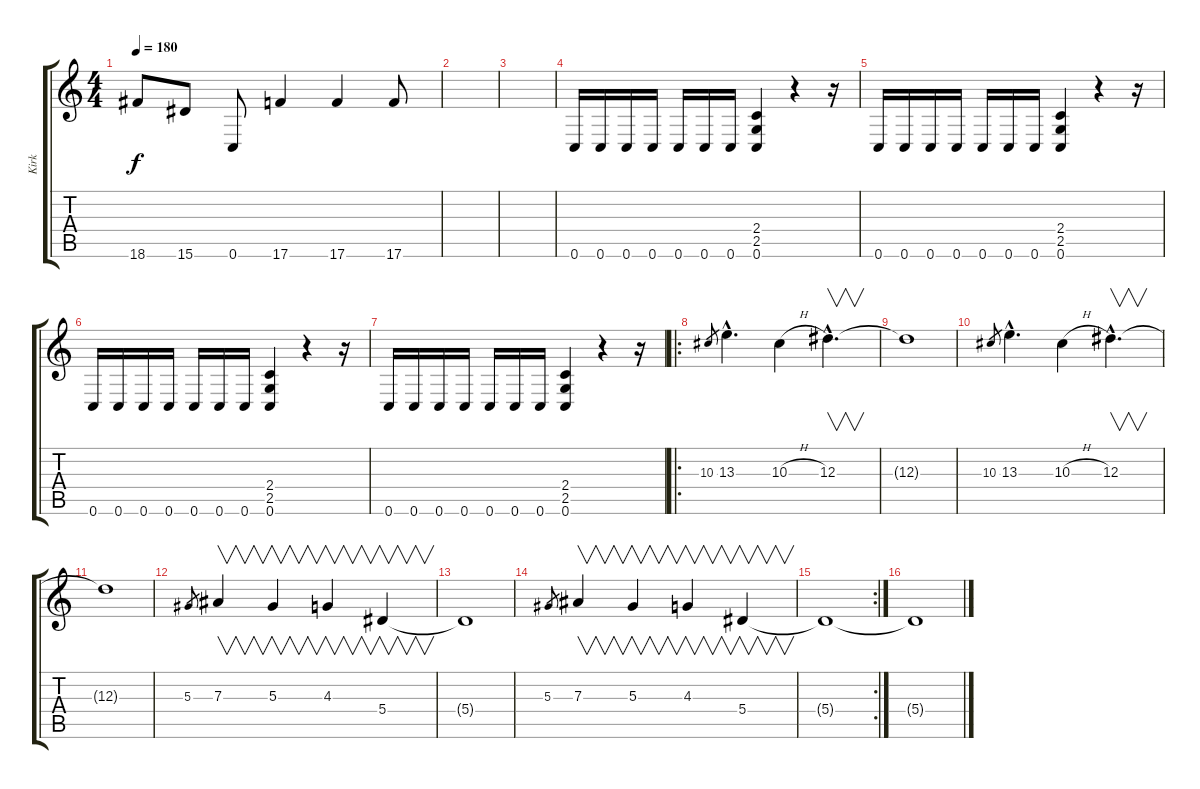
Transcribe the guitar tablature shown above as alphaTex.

\track ("Kirk" "Kirk") {instrument distortionguitar}
\staff {score tabs}
\tuning (C4 G3 Eb3 Bb2 F2 C2) {hide}
\ts (4 4)
\tempo 180
\clef g2
\ks c
18.6.8{dy f} 15.6.8 0.6.8 17.6.4 17.6.4 17.6.8 |
|
|
0.6.16 0.6.16 0.6.16 0.6.16 0.6.16 0.6.16 0.6.16 (2.4 2.5 0.6).4 r.4 r.16 |
0.6.16 0.6.16 0.6.16 0.6.16 0.6.16 0.6.16 0.6.16 (2.4 2.5 0.6).4 r.4 r.16 |
0.6.16 0.6.16 0.6.16 0.6.16 0.6.16 0.6.16 0.6.16 (2.4 2.5 0.6).4 r.4 r.16 |
0.6.16 0.6.16 0.6.16 0.6.16 0.6.16 0.6.16 0.6.16 (2.4 2.5 0.6).4 r.4 r.16 |
\ro
10.3.8{gr} 13.3{hac}.4{d} 10.3{h}.4 12.3{hac}.4{v d} |
12.3{t}.1 |
10.3.8{gr} 13.3{hac}.4{d} 10.3{h}.4 12.3{hac}.4{v d} |
12.3{t}.1 |
5.3.8{gr} 7.3.4{v} 5.3.4{v} 4.3.4{v} 5.4.4{v} |
5.4{t}.1 |
5.3.8{gr} 7.3.4{v} 5.3.4{v} 4.3.4{v} 5.4.4{v} |
\rc 2
5.4{t}.1 |
5.4{t}.1
